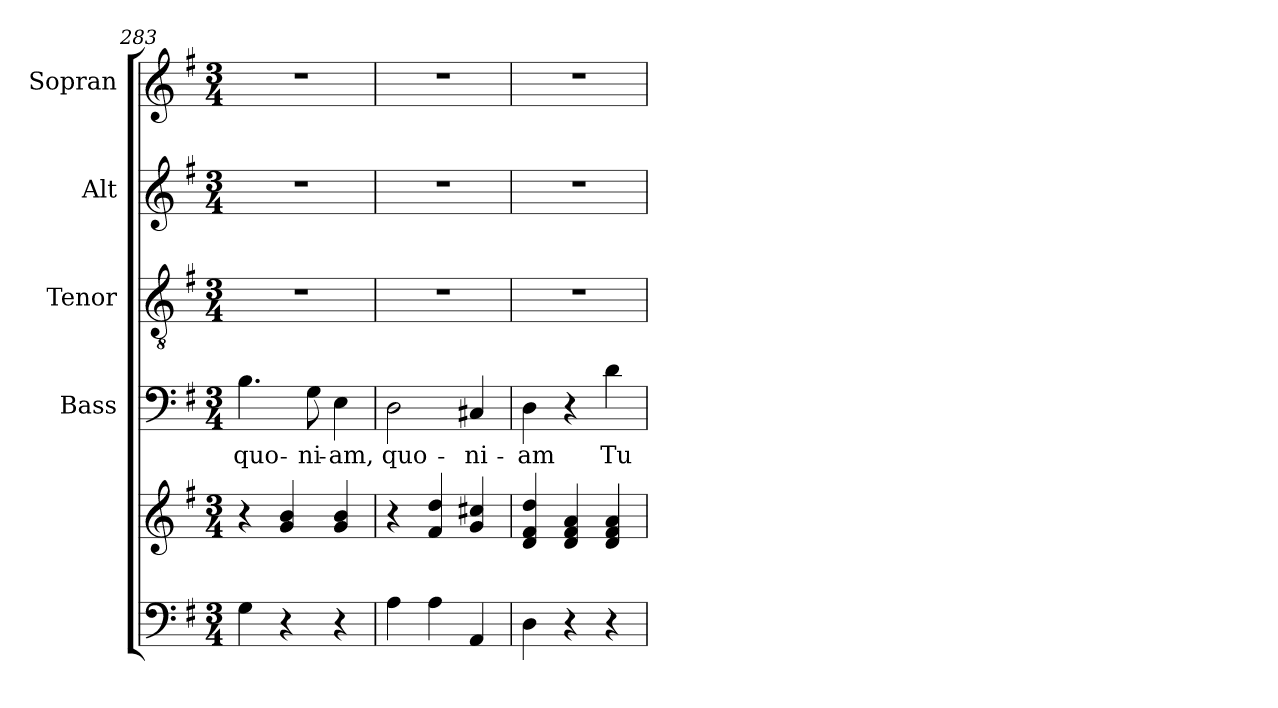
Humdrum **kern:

**kern	**kern	**kern	**text	**kern	**kern	**kern
*part5	*part5	*part4	*part4	*part3	*part2	*part1
*staff6	*staff5	*staff4	*staff4	*staff3	*staff2	*staff1
*	*	*I"Bass	*	*I"Tenor	*I"Alt	*I"Sopran
*	*	*I'B.	*	*I'T.	*I'A.	*I'S.
!!LO:PB:g=z
*clefF4	*clefG2	*clefF4	*	*clefGv2	*clefG2	*clefG2
*k[f#]	*k[f#]	*k[f#]	*	*k[f#]	*k[f#]	*k[f#]
*G:	*G:	*G:	*	*G:	*G:	*G:
*M3/4	*M3/4	*M3/4	*	*M3/4	*M3/4	*M3/4
=283	=283	=283	=283	=283	=283	=283
!	!	!	!LO:LY:b	!	!	!
4G\	4r	4.B\	quo-	2.r	2.r	2.r
4r	4g/ 4b/	.	.	.	.	.
!	!	!	!LO:LY:b	!	!	!
.	.	8G\	-ni-	.	.	.
!	!	!	!LO:LY:b	!	!	!
4r	4g/ 4b/	4E\	-am,	.	.	.
=284	=284	=284	=284	=284	=284	=284
!	!	!	!LO:LY:b	!	!	!
4A\	4r	2D\	quo-	2.r	2.r	2.r
4A\	4f#/ 4dd/	.	.	.	.	.
!	!	!	!LO:LY:b	!	!	!
4AA/	4g/ 4cc#X/	4C#X/	-ni-	.	.	.
=285	=285	=285	=285	=285	=285	=285
!	!	!	!LO:LY:b	!	!	!
4D\	4d/ 4f#/ 4dd/	4D\	-am	2.r	2.r	2.r
4r	4d/ 4f#/ 4a/	4r	.	.	.	.
!	!	!	!LO:LY:b	!	!	!
4r	4d/ 4f#/ 4a/	4d\	Tu	.	.	.
=	=	=	=	=	=	=
*-	*-	*-	*-	*-	*-	*-
